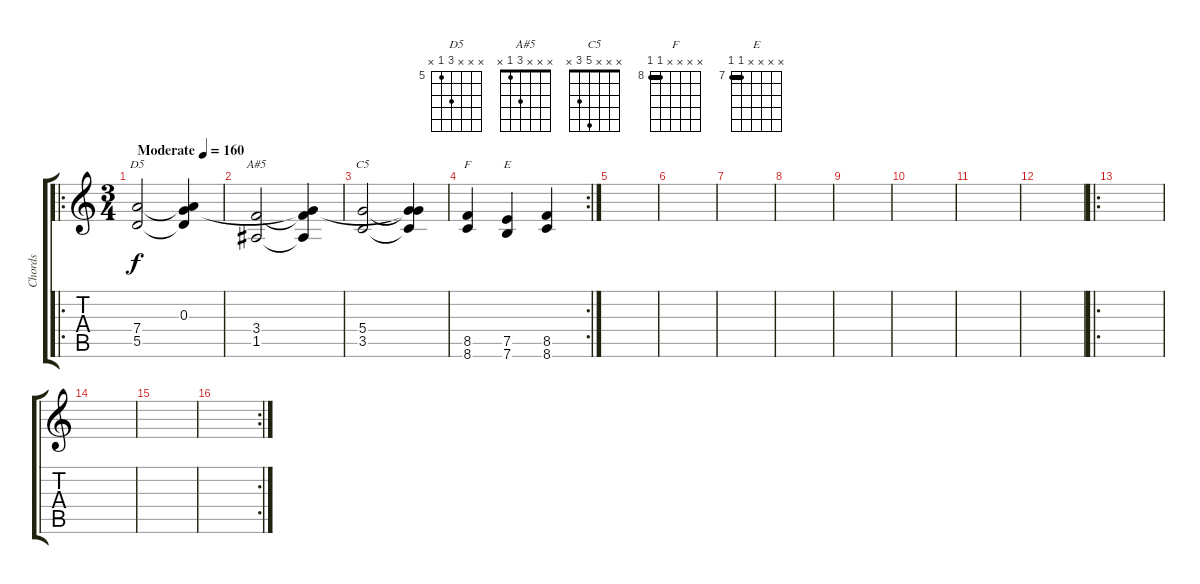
\track ("Chords" "Chords") {instrument acousticguitarsteel}
\staff {score tabs}
\tuning (E4 B3 G3 D3 A2 E2) {hide}
\chord ("D5" x x x 7 5 x) {firstfret 5}
\chord ("A#5" x x x 3 1 x)
\chord ("C5" x x x 5 3 x)
\chord ("F" x x x x 8 8) {firstfret 8 barre 8}
\chord ("E" x x x x 7 7) {firstfret 7 barre 7}
\ro
\ts (3 4)
\tempo (160 "Moderate")
\clef g2
\ks c
(7.4 5.5).2{ch "D5" dy f instrument acousticguitarsteel} (0.3 7.4{t} 5.5{t}).4 |
(3.4 1.5).2{ch "A#5"} (0.3{t} 3.4{t} 1.5{t}).4 |
(5.4 3.5).2{ch "C5"} (0.3{t} 5.4{t} 3.5{t}).4 |
\rc 2
(8.5 8.6).4{ch "F"} (7.5 7.6).4{ch "E"} (8.5 8.6).4 |
|
|
|
|
|
|
|
|
\ro
|
|
|
\rc 2
